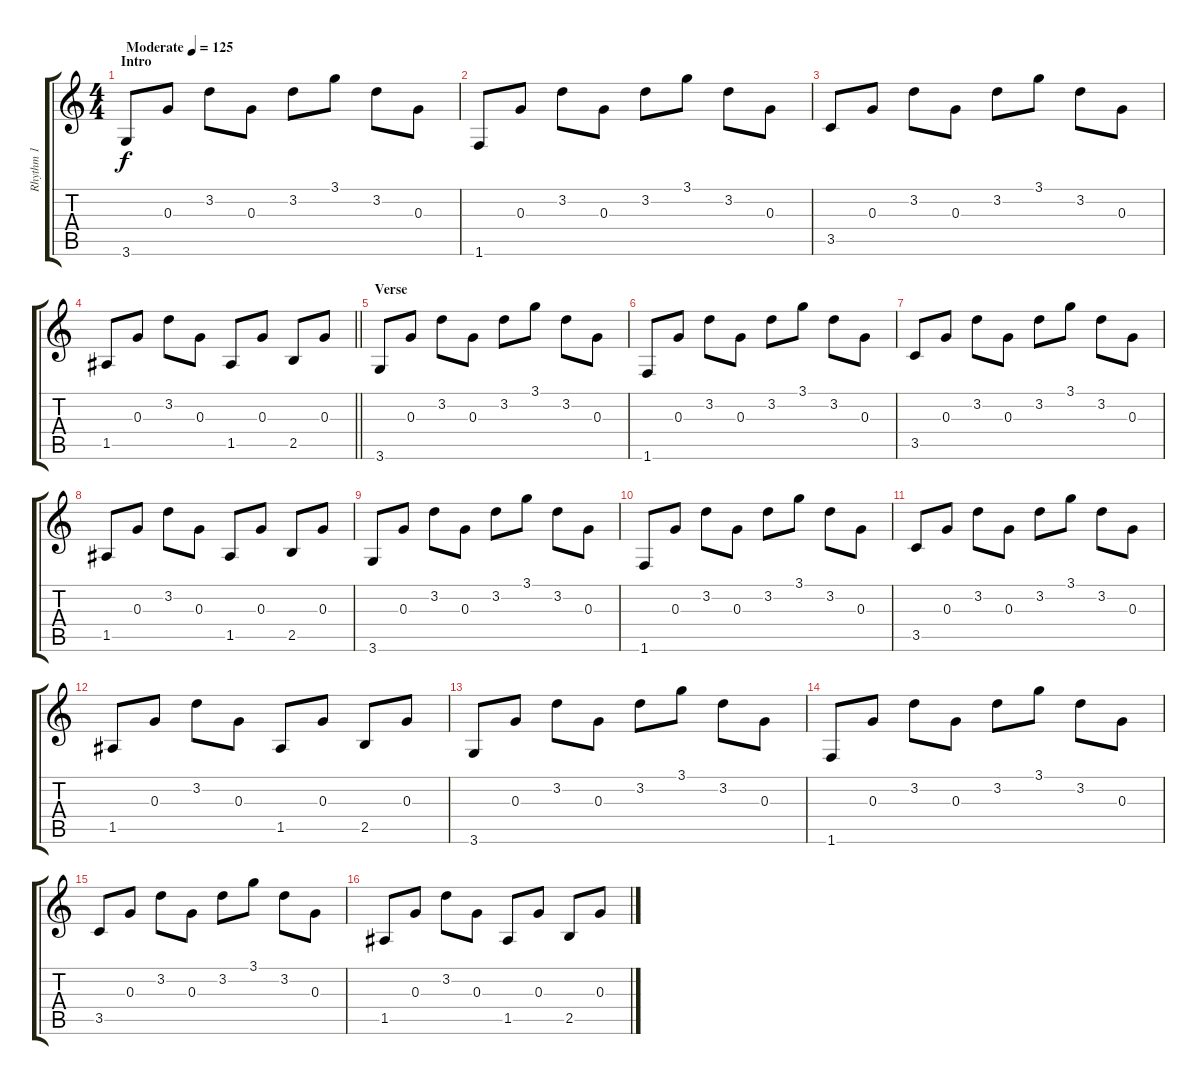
\track ("Rhythm 1" "Rhythm 1") {instrument electricguitarclean}
\staff {score tabs}
\tuning (E4 B3 G3 D3 A2 E2) {hide}
\ts (4 4)
\section ("" "Intro")
\tempo (125 "Moderate")
\clef g2
\ks c
3.6.8{dy f instrument electricguitarclean} 0.3.8 3.2.8 0.3.8 3.2.8 3.1.8 3.2.8 0.3.8 |
1.6.8 0.3.8 3.2.8 0.3.8 3.2.8 3.1.8 3.2.8 0.3.8 |
3.5.8 0.3.8 3.2.8 0.3.8 3.2.8 3.1.8 3.2.8 0.3.8 |
\barLineRight lightlight
1.5.8 0.3.8 3.2.8 0.3.8 1.5.8 0.3.8 2.5.8 0.3.8 |
\section ("" "Verse")
3.6.8 0.3.8 3.2.8 0.3.8 3.2.8 3.1.8 3.2.8 0.3.8 |
1.6.8 0.3.8 3.2.8 0.3.8 3.2.8 3.1.8 3.2.8 0.3.8 |
3.5.8 0.3.8 3.2.8 0.3.8 3.2.8 3.1.8 3.2.8 0.3.8 |
1.5.8 0.3.8 3.2.8 0.3.8 1.5.8 0.3.8 2.5.8 0.3.8 |
3.6.8 0.3.8 3.2.8 0.3.8 3.2.8 3.1.8 3.2.8 0.3.8 |
1.6.8 0.3.8 3.2.8 0.3.8 3.2.8 3.1.8 3.2.8 0.3.8 |
3.5.8 0.3.8 3.2.8 0.3.8 3.2.8 3.1.8 3.2.8 0.3.8 |
1.5.8 0.3.8 3.2.8 0.3.8 1.5.8 0.3.8 2.5.8 0.3.8 |
3.6.8 0.3.8 3.2.8 0.3.8 3.2.8 3.1.8 3.2.8 0.3.8 |
1.6.8 0.3.8 3.2.8 0.3.8 3.2.8 3.1.8 3.2.8 0.3.8 |
3.5.8 0.3.8 3.2.8 0.3.8 3.2.8 3.1.8 3.2.8 0.3.8 |
1.5.8 0.3.8 3.2.8 0.3.8 1.5.8 0.3.8 2.5.8 0.3.8
